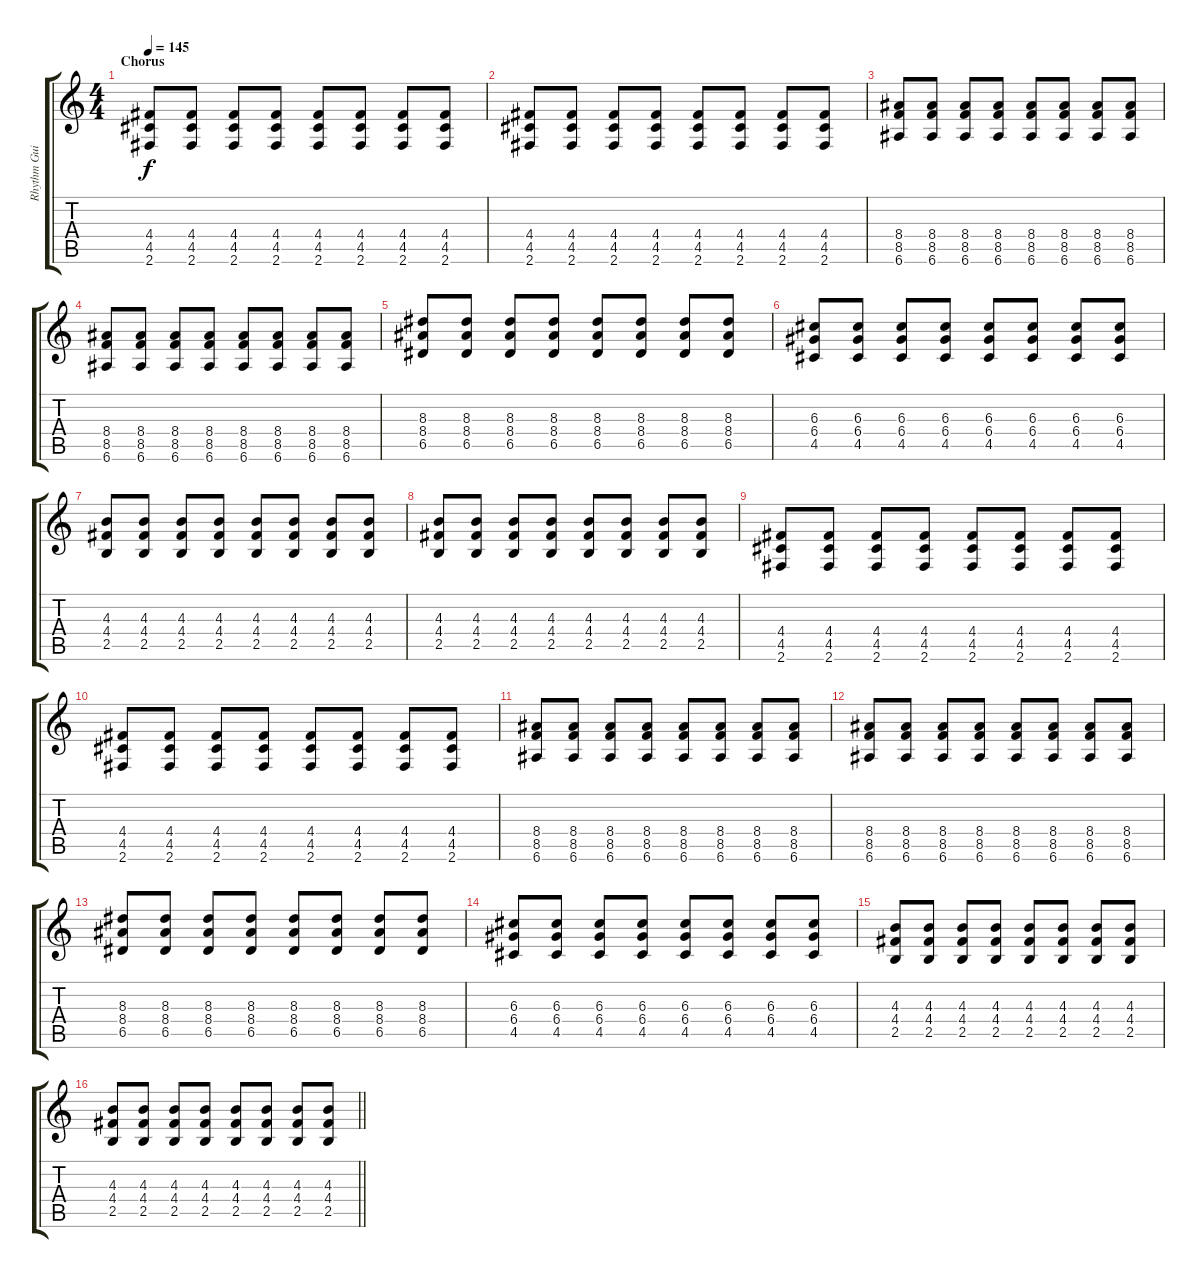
\track ("Rhythm Guitar" "Rhythm Gui") {instrument acousticguitarsteel}
\staff {score tabs}
\tuning (E4 B3 G3 D3 A2 E2) {hide}
\ts (4 4)
\section ("" "Chorus")
\tempo 145
\clef g2
\ks c
(4.4 4.5 2.6).8{dy f} (4.4 4.5 2.6).8 (4.4 4.5 2.6).8 (4.4 4.5 2.6).8 (4.4 4.5 2.6).8 (4.4 4.5 2.6).8 (4.4 4.5 2.6).8 (4.4 4.5 2.6).8 |
(4.4 4.5 2.6).8 (4.4 4.5 2.6).8 (4.4 4.5 2.6).8 (4.4 4.5 2.6).8 (4.4 4.5 2.6).8 (4.4 4.5 2.6).8 (4.4 4.5 2.6).8 (4.4 4.5 2.6).8 |
(8.4 8.5 6.6).8 (8.4 8.5 6.6).8 (8.4 8.5 6.6).8 (8.4 8.5 6.6).8 (8.4 8.5 6.6).8 (8.4 8.5 6.6).8 (8.4 8.5 6.6).8 (8.4 8.5 6.6).8 |
(8.4 8.5 6.6).8 (8.4 8.5 6.6).8 (8.4 8.5 6.6).8 (8.4 8.5 6.6).8 (8.4 8.5 6.6).8 (8.4 8.5 6.6).8 (8.4 8.5 6.6).8 (8.4 8.5 6.6).8 |
(8.3 8.4 6.5).8 (8.3 8.4 6.5).8 (8.3 8.4 6.5).8 (8.3 8.4 6.5).8 (8.3 8.4 6.5).8 (8.3 8.4 6.5).8 (8.3 8.4 6.5).8 (8.3 8.4 6.5).8 |
(6.3 6.4 4.5).8 (6.3 6.4 4.5).8 (6.3 6.4 4.5).8 (6.3 6.4 4.5).8 (6.3 6.4 4.5).8 (6.3 6.4 4.5).8 (6.3 6.4 4.5).8 (6.3 6.4 4.5).8 |
(4.3 4.4 2.5).8 (4.3 4.4 2.5).8 (4.3 4.4 2.5).8 (4.3 4.4 2.5).8 (4.3 4.4 2.5).8 (4.3 4.4 2.5).8 (4.3 4.4 2.5).8 (4.3 4.4 2.5).8 |
(4.3 4.4 2.5).8 (4.3 4.4 2.5).8 (4.3 4.4 2.5).8 (4.3 4.4 2.5).8 (4.3 4.4 2.5).8 (4.3 4.4 2.5).8 (4.3 4.4 2.5).8 (4.3 4.4 2.5).8 |
(4.4 4.5 2.6).8 (4.4 4.5 2.6).8 (4.4 4.5 2.6).8 (4.4 4.5 2.6).8 (4.4 4.5 2.6).8 (4.4 4.5 2.6).8 (4.4 4.5 2.6).8 (4.4 4.5 2.6).8 |
(4.4 4.5 2.6).8 (4.4 4.5 2.6).8 (4.4 4.5 2.6).8 (4.4 4.5 2.6).8 (4.4 4.5 2.6).8 (4.4 4.5 2.6).8 (4.4 4.5 2.6).8 (4.4 4.5 2.6).8 |
(8.4 8.5 6.6).8 (8.4 8.5 6.6).8 (8.4 8.5 6.6).8 (8.4 8.5 6.6).8 (8.4 8.5 6.6).8 (8.4 8.5 6.6).8 (8.4 8.5 6.6).8 (8.4 8.5 6.6).8 |
(8.4 8.5 6.6).8 (8.4 8.5 6.6).8 (8.4 8.5 6.6).8 (8.4 8.5 6.6).8 (8.4 8.5 6.6).8 (8.4 8.5 6.6).8 (8.4 8.5 6.6).8 (8.4 8.5 6.6).8 |
(8.3 8.4 6.5).8 (8.3 8.4 6.5).8 (8.3 8.4 6.5).8 (8.3 8.4 6.5).8 (8.3 8.4 6.5).8 (8.3 8.4 6.5).8 (8.3 8.4 6.5).8 (8.3 8.4 6.5).8 |
(6.3 6.4 4.5).8 (6.3 6.4 4.5).8 (6.3 6.4 4.5).8 (6.3 6.4 4.5).8 (6.3 6.4 4.5).8 (6.3 6.4 4.5).8 (6.3 6.4 4.5).8 (6.3 6.4 4.5).8 |
(4.3 4.4 2.5).8 (4.3 4.4 2.5).8 (4.3 4.4 2.5).8 (4.3 4.4 2.5).8 (4.3 4.4 2.5).8 (4.3 4.4 2.5).8 (4.3 4.4 2.5).8 (4.3 4.4 2.5).8 |
\barLineRight lightlight
(4.3 4.4 2.5).8 (4.3 4.4 2.5).8 (4.3 4.4 2.5).8 (4.3 4.4 2.5).8 (4.3 4.4 2.5).8 (4.3 4.4 2.5).8 (4.3 4.4 2.5).8 (4.3 4.4 2.5).8
